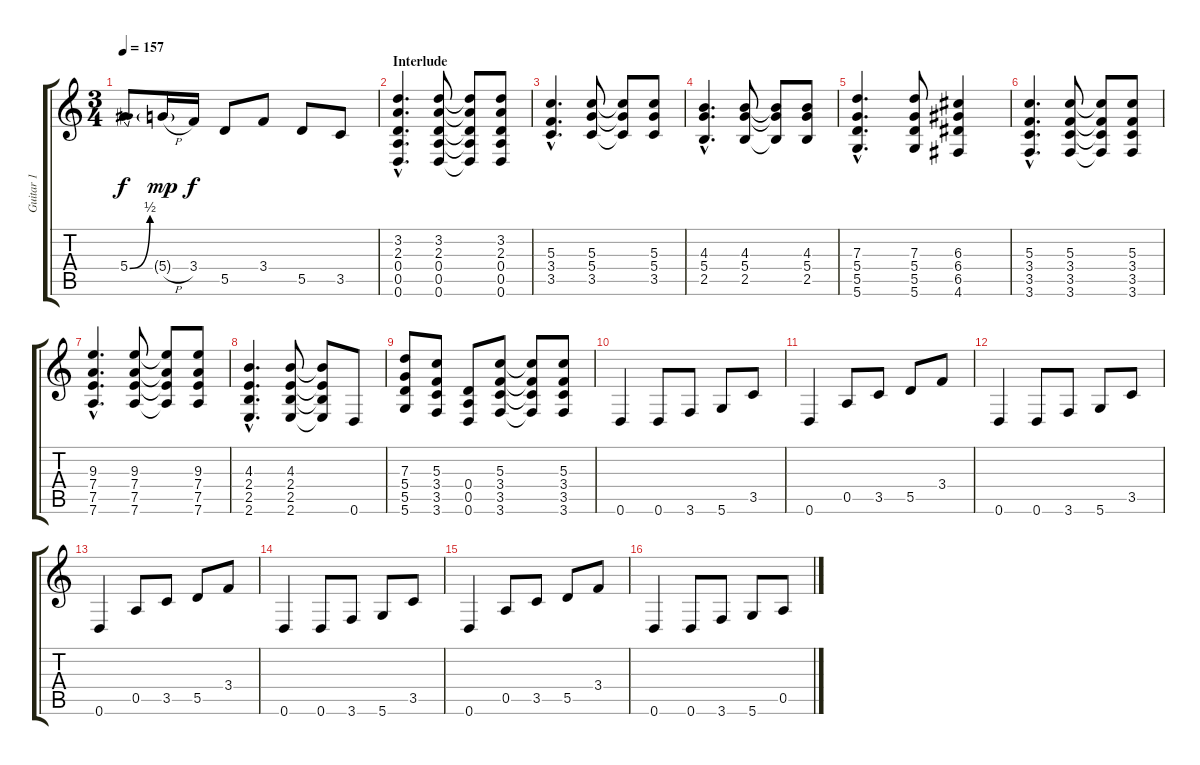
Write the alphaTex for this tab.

\track ("Guitar 1" "Guitar 1") {instrument distortionguitar}
\staff {score tabs}
\tuning (E4 B3 G3 D3 A2 D2) {hide}
\ts (3 4)
\tempo 157
\clef g2
\ks c
5.4{be (bend 0 0 60 2)}.8{dy f} 5.4{h g}.16{dy mp} 3.4.16{dy f} 5.5.8 3.4.8 5.5.8 3.5.8 |
\section ("" "Interlude")
(3.2{hac} 2.3{hac} 0.4{hac} 0.5{hac} 0.6{hac}).4{d} (3.2 2.3 0.4 0.5 0.6).8 (3.2{t} 2.3{t} 0.4{t} 0.5{t} 0.6{t}).8 (3.2 2.3 0.4 0.5 0.6).8 |
(5.3{hac} 3.4{hac} 3.5{hac}).4{d} (5.3 5.4 3.5).8 (5.3{t} 5.4{t} 3.5{t}).8 (5.3 5.4 3.5).8 |
(4.3{hac} 5.4{hac} 2.5{hac}).4{d} (4.3 5.4 2.5).8 (4.3{t} 5.4{t} 2.5{t}).8 (4.3 5.4 2.5).8 |
(7.3{hac} 5.4{hac} 5.5{hac} 5.6{hac}).4{d} (7.3 5.4 5.5 5.6).8 (6.3 6.4 6.5 4.6).4 |
(5.3{hac} 3.4{hac} 3.5{hac} 3.6{hac}).4{d} (5.3 3.4 3.5 3.6).8 (5.3{t} 3.4{t} 3.5{t} 3.6{t}).8 (5.3 3.4 3.5 3.6).8 |
(9.3{hac} 7.4{hac} 7.5{hac} 7.6{hac}).4{d} (9.3 7.4 7.5 7.6).8 (9.3{t} 7.4{t} 7.5{t} 7.6{t}).8 (9.3 7.4 7.5 7.6).8 |
(4.3{hac} 2.4{hac} 2.5{hac} 2.6{hac}).4{d} (4.3 2.4 2.5 2.6).8 (4.3{t} 2.4{t} 2.5{t} 2.6{t}).8 0.6.8 |
(7.3 5.4 5.5 5.6).8 (5.3 3.4 3.5 3.6).8 (0.4 0.5 0.6).8{instrument electricguitarmuted} (5.3 3.4 3.5 3.6).8{instrument distortionguitar} (5.3{t} 3.4{t} 3.5{t} 3.6{t}).8 (5.3 3.4 3.5 3.6).8 |
0.6.4{instrument electricguitarmuted} 0.6.8 3.6.8 5.6.8 3.5.8 |
0.6.4 0.5.8 3.5.8 5.5.8 3.4.8 |
0.6.4 0.6.8 3.6.8 5.6.8 3.5.8 |
0.6.4 0.5.8 3.5.8 5.5.8 3.4.8 |
0.6.4 0.6.8 3.6.8 5.6.8 3.5.8 |
0.6.4 0.5.8 3.5.8 5.5.8 3.4.8 |
0.6.4 0.6.8 3.6.8 5.6.8 0.5.8
